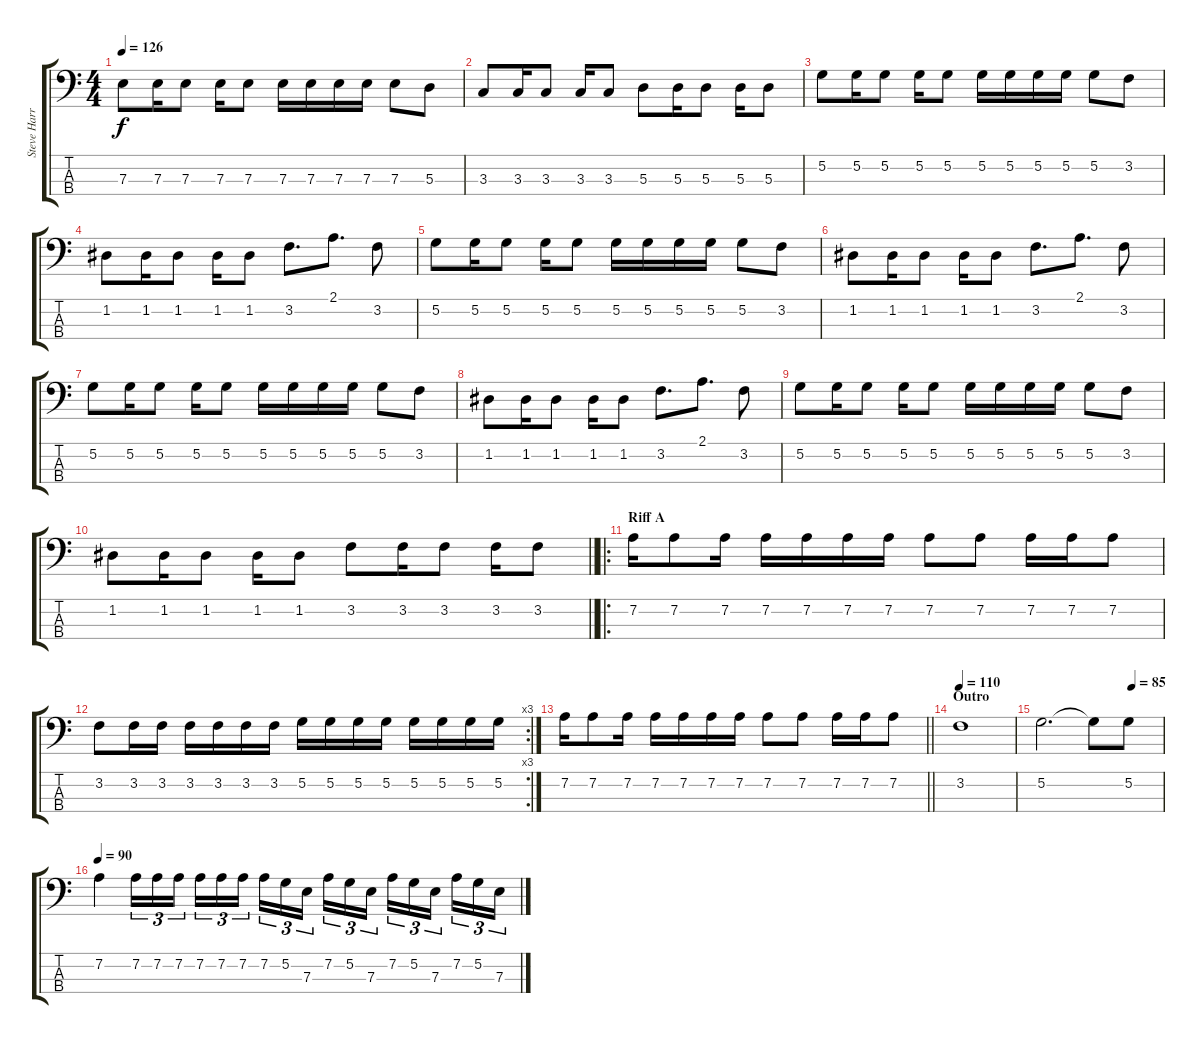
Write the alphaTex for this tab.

\track ("Steve Harris" "Steve Harr") {instrument electricbassfinger}
\staff {score tabs}
\tuning (G2 D2 A1 E1) {hide}
\ts (4 4)
\tempo 126
\clef f4
\ks c
7.3.8{dy f} 7.3.16 7.3.8 7.3.16 7.3.8 7.3.16 7.3.16 7.3.16 7.3.16 7.3.8 5.3.8 |
3.3.8 3.3.16 3.3.8 3.3.16 3.3.8 5.3.8 5.3.16 5.3.8 5.3.16 5.3.8 |
5.2.8 5.2.16 5.2.8 5.2.16 5.2.8 5.2.16 5.2.16 5.2.16 5.2.16 5.2.8 3.2.8 |
1.2.8 1.2.16 1.2.8 1.2.16 1.2.8 3.2.8{d} 2.1.8{d} 3.2.8 |
5.2.8 5.2.16 5.2.8 5.2.16 5.2.8 5.2.16 5.2.16 5.2.16 5.2.16 5.2.8 3.2.8 |
1.2.8 1.2.16 1.2.8 1.2.16 1.2.8 3.2.8{d} 2.1.8{d} 3.2.8 |
5.2.8 5.2.16 5.2.8 5.2.16 5.2.8 5.2.16 5.2.16 5.2.16 5.2.16 5.2.8 3.2.8 |
1.2.8 1.2.16 1.2.8 1.2.16 1.2.8 3.2.8{d} 2.1.8{d} 3.2.8 |
5.2.8 5.2.16 5.2.8 5.2.16 5.2.8 5.2.16 5.2.16 5.2.16 5.2.16 5.2.8 3.2.8 |
\barLineRight lightlight
1.2.8 1.2.16 1.2.8 1.2.16 1.2.8 3.2.8 3.2.16 3.2.8 3.2.16 3.2.8 |
\ro
\section ("" "Riff A")
7.2.16 7.2.8 7.2.16 7.2.16 7.2.16 7.2.16 7.2.16 7.2.8 7.2.8 7.2.16 7.2.16 7.2.8 |
\rc 3
3.2.8 3.2.16 3.2.16 3.2.16 3.2.16 3.2.16 3.2.16 5.2.16 5.2.16 5.2.16 5.2.16 5.2.16 5.2.16 5.2.16 5.2.16 |
\barLineRight lightlight
7.2.16 7.2.8 7.2.16 7.2.16 7.2.16 7.2.16 7.2.16 7.2.8 7.2.8 7.2.16 7.2.16 7.2.8 |
\section ("" "Outro")
\tempo 110
3.2.1 |
\tempo (85 0.75)
5.2.2{d} 5.2{t}.8 5.2.8 |
\tempo 90
7.2.4 7.2.16{tu (3 2)} 7.2.16{tu (3 2)} 7.2.16{tu (3 2) beam splitsecondary} 7.2.16{tu (3 2)} 7.2.16{tu (3 2)} 7.2.16{tu (3 2)} 7.2.16{tu (3 2)} 5.2.16{tu (3 2)} 7.3.16{tu (3 2) beam splitsecondary} 7.2.16{tu (3 2)} 5.2.16{tu (3 2)} 7.3.16{tu (3 2)} 7.2.16{tu (3 2)} 5.2.16{tu (3 2)} 7.3.16{tu (3 2) beam splitsecondary} 7.2.16{tu (3 2)} 5.2.16{tu (3 2)} 7.3.16{tu (3 2)}
